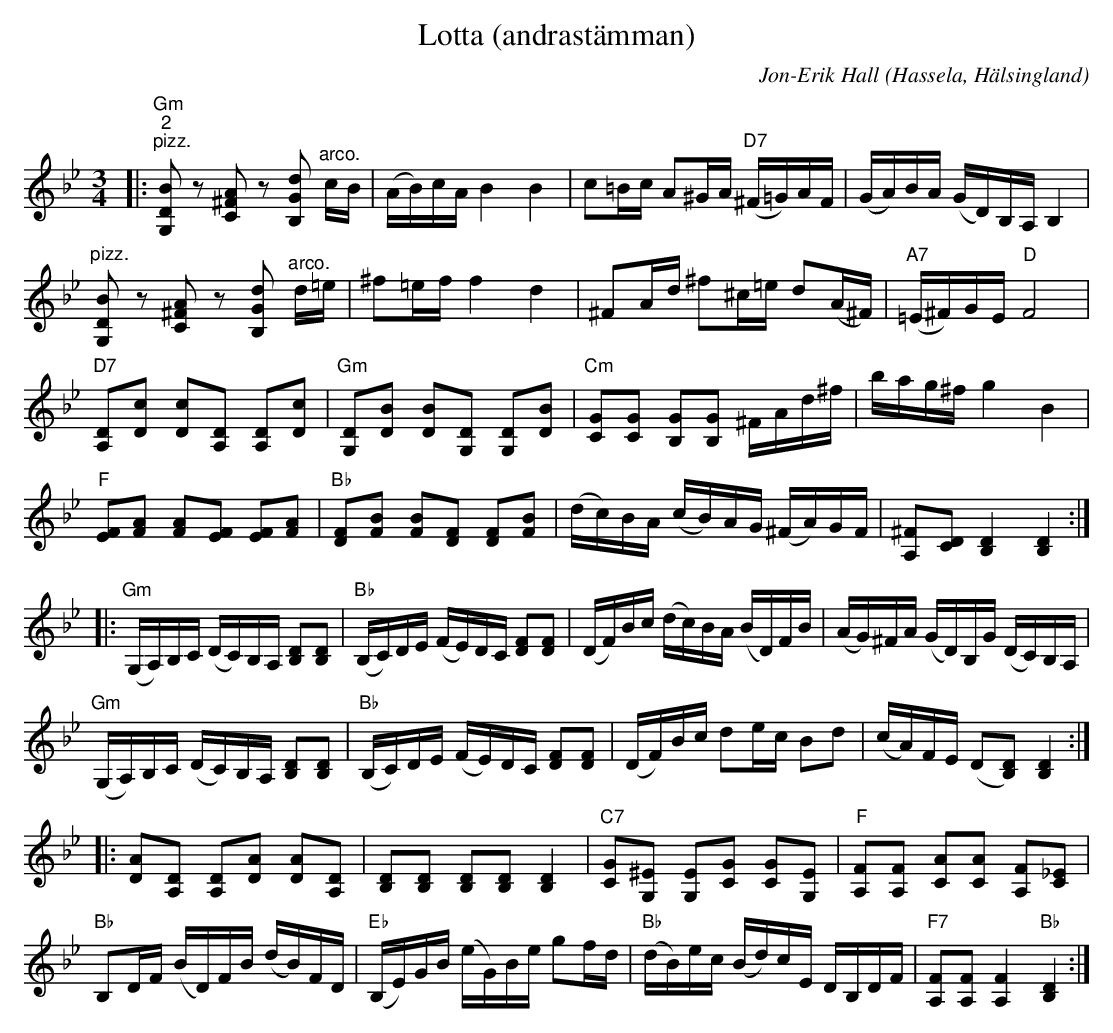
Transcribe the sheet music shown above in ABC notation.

X:1
T:Lotta (andrastämman)
C:Jon-Erik Hall
O:Hassela, Hälsingland
L:1/16
M:3/4
K:Bb
|:"Gm""^2""^pizz." [G,DB]2 z2 [C^FA]2 z2 [B,Gd]2"^arco." cB | (AB)cA B4 B4 | c2=Bc A2^GA"D7" (^F=G)AF | (GA)BA (GD)B,A, B,4 |
"^pizz." [G,DB]2 z2 [C^FA]2 z2 [B,Gd]2"^arco." d=e | ^f2=ef f4 d4 | ^F2Ad ^f2^c=e d2(A^F) | "A7" (=E^F)GE"D" F8 |
"D7" [A,D]2[Dc]2 [Dc]2[A,D]2 [A,D]2[Dc]2 | "Gm" [G,D]2[DB]2 [DB]2[G,D]2 [G,D]2[DB]2 |"Cm" [CG]2[CG]2 [B,G]2[B,G]2 ^FAd^f | bag^f g4 B4 |
"F" [EF]2[FA]2 [FA]2[EF]2 [EF]2[FA]2 |"Bb" [DF]2[FB]2 [FB]2[DF]2 [DF]2[FB]2 | (dc)BA (cB)AG (^FA)GF | [A,^F]2[CD]2 [B,D]4 [B,D]4 ::
"Gm" (G,A,)B,C (DC)B,A, [B,D]2[B,D]2 | "Bb" (B,C)DE (FE)DC [DF]2[DF]2 | (DF)Bc (dc)BA (BD)FB | (AG)^FA (GD)B,G (DC)B,A, |
"Gm" (G,A,)B,C (DC)B,A, [B,D]2[B,D]2 |"Bb" (B,C)DE (FE)DC [DF]2[DF]2 | (DF)Bc d2ec B2d2 | (cA)FE (D2[B,D]2) [B,D]4 ::
[DA]2[A,D]2 [A,D]2[DA]2 [DA]2[A,D]2 | [B,D]2[B,D]2 [B,D]2[B,D]2 [B,D]4 |"C7" [CG]2[G,^E]2 [G,E]2[CG]2 [CG]2[G,E]2 | "F" [A,F]2[A,F]2 [CA]2[CA]2 [A,F]2[C_E]2 |
"Bb" B,2DF (BD)FB (dB)FD |"Eb" (B,E)GB (eG)Be g2fd | "Bb" (dB)ec (Bd)cE DB,DF |"F7" [A,F]2[A,F]2 [A,F]4"Bb" [B,D]4 :|
